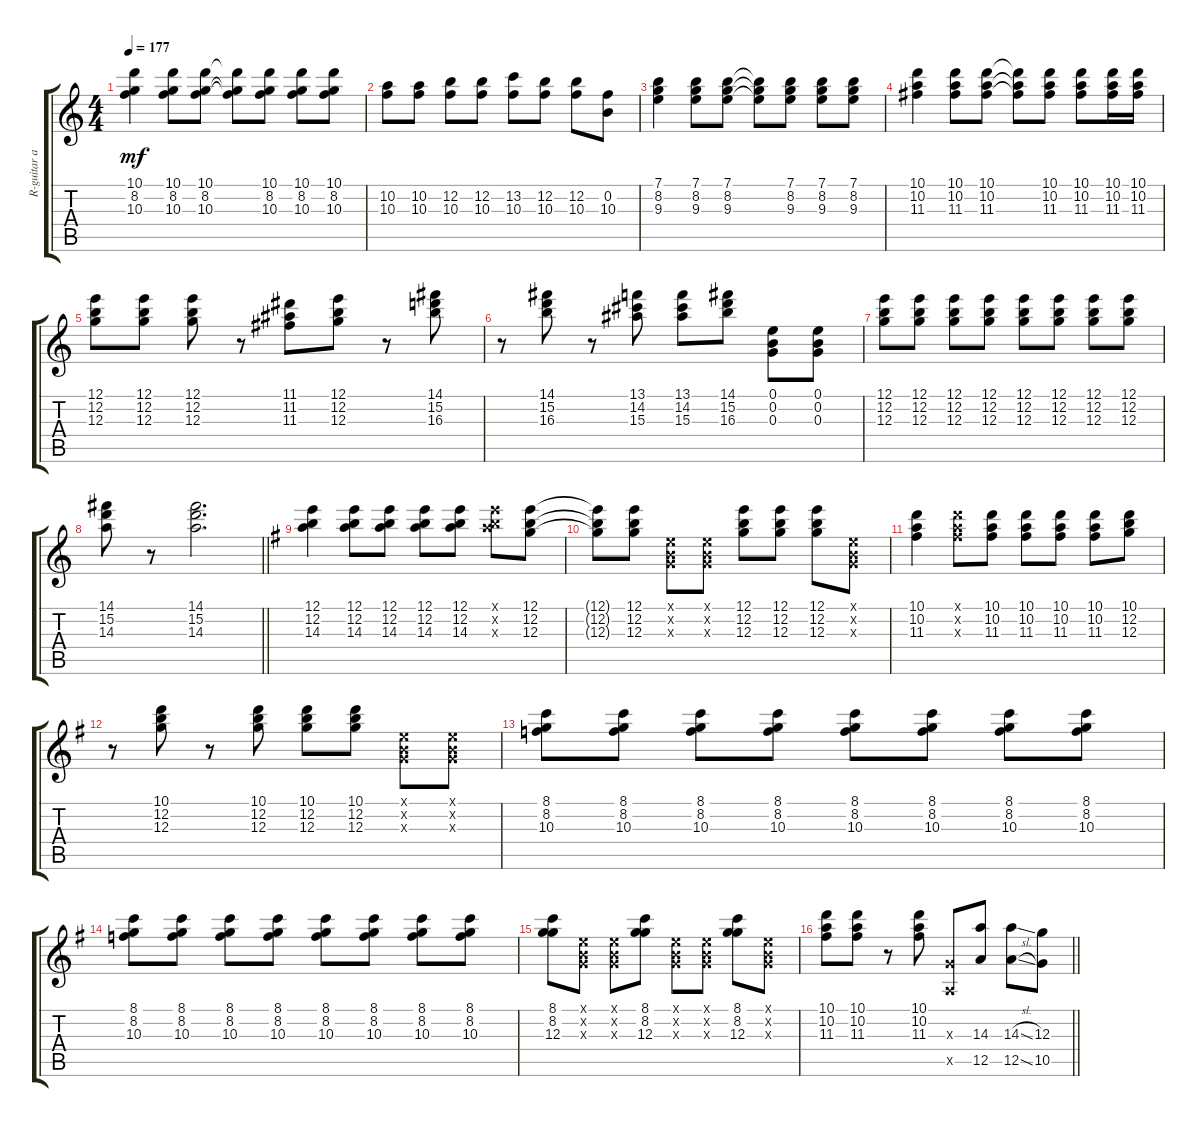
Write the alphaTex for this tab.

\track ("R-guitar azusa nakano" "R-guitar a") {instrument distortionguitar}
\staff {score tabs}
\tuning (E4 B3 G3 D3 A2 E2) {hide}
\ts (4 4)
\tempo 177
\clef g2
\ks c
(10.1 8.2 10.3).4{dy mf} (10.1 8.2 10.3).8 (10.1 8.2 10.3).8 (10.1{t} 8.2{t} 10.3{t}).8 (10.1 8.2 10.3).8 (10.1 8.2 10.3).8 (10.1 8.2 10.3).8 |
(10.2 10.3).8 (10.2 10.3).8 (12.2 10.3).8 (12.2 10.3).8 (13.2 10.3).8 (12.2 10.3).8 (12.2 10.3).8 (0.2 10.3).8 |
(7.1 8.2 9.3).4 (7.1 8.2 9.3).8 (7.1 8.2 9.3).8 (7.1{t} 8.2{t} 9.3{t}).8 (7.1 8.2 9.3).8 (7.1 8.2 9.3).8 (7.1 8.2 9.3).8 |
(10.1 10.2 11.3).4 (10.1 10.2 11.3).8 (10.1 10.2 11.3).8 (10.1{t} 10.2{t} 11.3{t}).8 (10.1 10.2 11.3).8 (10.1 10.2 11.3).8 (10.1 10.2 11.3).16 (10.1 10.2 11.3).16 |
(12.1 12.2 12.3).8 (12.1 12.2 12.3).8 (12.1 12.2 12.3).8 r.8 (11.1 11.2 11.3).8 (12.1 12.2 12.3).8 r.8 (14.1 15.2 16.3).8 |
r.8 (14.1 15.2 16.3).8 r.8 (13.1 14.2 15.3).8 (13.1 14.2 15.3).8 (14.1 15.2 16.3).8 (0.1 0.2 0.3).8 (0.1 0.2 0.3).8 |
(12.1 12.2 12.3).8 (12.1 12.2 12.3).8 (12.1 12.2 12.3).8 (12.1 12.2 12.3).8 (12.1 12.2 12.3).8 (12.1 12.2 12.3).8 (12.1 12.2 12.3).8 (12.1 12.2 12.3).8 |
\barLineRight lightlight
(14.1 15.2 14.3).8 r.8 (14.1 15.2 14.3).2{d} |
\ks eminor
(12.1 12.2 14.3).4 (12.1 12.2 14.3).8 (12.1 12.2 14.3).8 (12.1 12.2 14.3).8 (12.1 12.2 14.3).8 (12.1{x} 12.2{x} 14.3{x}).8 (12.1 12.2 12.3).8 |
(12.1{t} 12.2{t} 12.3{t}).8 (12.1 12.2 12.3).8 (0.1{x} 0.2{x} 0.3{x}).8 (0.1{x} 0.2{x} 0.3{x}).8 (12.1 12.2 12.3).8 (12.1 12.2 12.3).8 (12.1 12.2 12.3).8 (0.1{x} 0.2{x} 0.3{x}).8 |
(10.1 10.2 11.3).4 (10.1{x} 10.2{x} 11.3{x}).8 (10.1 10.2 11.3).8 (10.1 10.2 11.3).8 (10.1 10.2 11.3).8 (10.1 10.2 11.3).8 (10.1 12.2 12.3).8 |
r.8 (10.1 12.2 12.3).8 r.8 (10.1 12.2 12.3).8 (10.1 12.2 12.3).8 (10.1 12.2 12.3).8 (0.1{x} 0.2{x} 0.3{x}).8 (0.1{x} 0.2{x} 0.3{x}).8 |
(8.1 8.2 10.3).8 (8.1 8.2 10.3).8 (8.1 8.2 10.3).8 (8.1 8.2 10.3).8 (8.1 8.2 10.3).8 (8.1 8.2 10.3).8 (8.1 8.2 10.3).8 (8.1 8.2 10.3).8 |
(8.1 8.2 10.3).8 (8.1 8.2 10.3).8 (8.1 8.2 10.3).8 (8.1 8.2 10.3).8 (8.1 8.2 10.3).8 (8.1 8.2 10.3).8 (8.1 8.2 10.3).8 (8.1 8.2 10.3).8 |
(8.1 8.2 12.3).8 (0.1{x} 0.2{x} 0.3{x}).8 (0.1{x} 0.2{x} 0.3{x}).8 (8.1 8.2 12.3).8 (0.1{x} 0.2{x} 0.3{x}).8 (0.1{x} 0.2{x} 0.3{x}).8 (8.1 8.2 12.3).8 (0.1{x} 0.2{x} 0.3{x}).8 |
\barLineRight lightlight
(10.1 10.2 11.3).8 (10.1 10.2 11.3).8 r.8 (10.1 10.2 11.3).8 (0.3{x} 0.5{x}).8 (14.3 12.5).8 (14.3{sl} 12.5{sl}).8 (12.3 10.5).8
